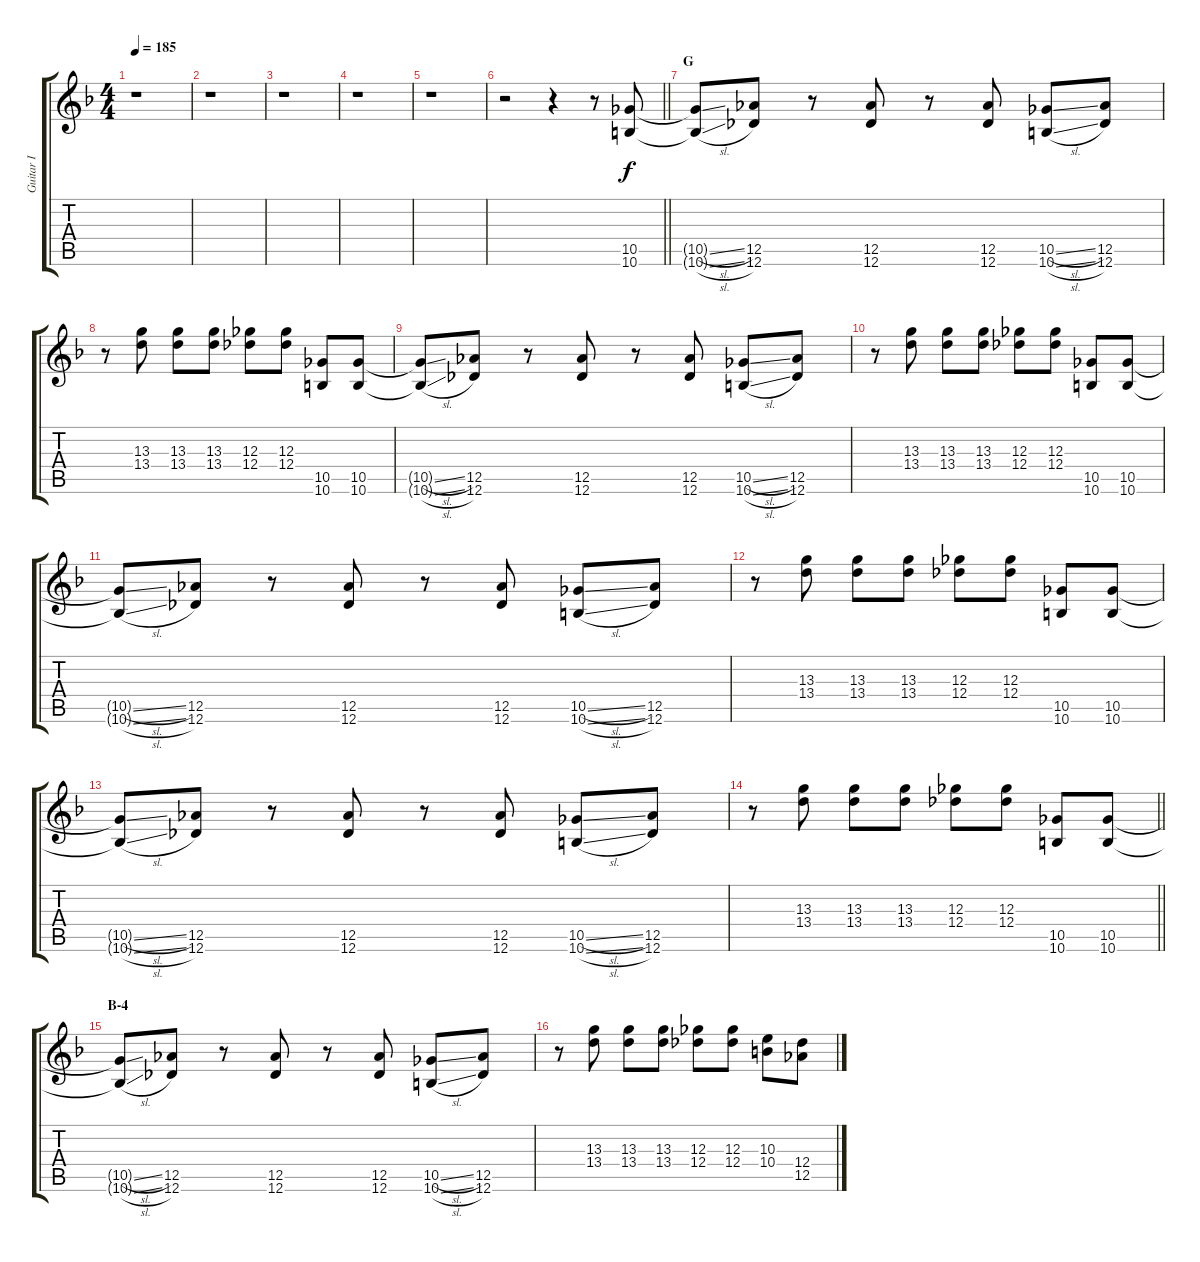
\track ("Guitar I" "Guitar I") {instrument overdrivenguitar}
\staff {score tabs}
\tuning (Eb4 Bb3 Gb3 Db3 Ab2 Db2) {hide}
\ts (4 4)
\tempo 185
\clef g2
\ks f
r.1{dy f} |
r.1 |
r.1 |
r.1 |
r.1 |
\barLineRight lightlight
r.2 r.4 r.8 (10.5 10.6).8 |
\section ("" "G")
(10.5{sl t} 10.6{sl t}).8 (12.5 12.6).8 r.8 (12.5 12.6).8 r.8 (12.5 12.6).8 (10.5{sl} 10.6{sl}).8 (12.5 12.6).8 |
r.8 (13.3 13.4).8 (13.3 13.4).8 (13.3 13.4).8 (12.3 12.4).8 (12.3 12.4).8 (10.5 10.6).8 (10.5 10.6).8 |
(10.5{sl t} 10.6{sl t}).8 (12.5 12.6).8 r.8 (12.5 12.6).8 r.8 (12.5 12.6).8 (10.5{sl} 10.6{sl}).8 (12.5 12.6).8 |
r.8 (13.3 13.4).8 (13.3 13.4).8 (13.3 13.4).8 (12.3 12.4).8 (12.3 12.4).8 (10.5 10.6).8 (10.5 10.6).8 |
(10.5{sl t} 10.6{sl t}).8 (12.5 12.6).8 r.8 (12.5 12.6).8 r.8 (12.5 12.6).8 (10.5{sl} 10.6{sl}).8 (12.5 12.6).8 |
r.8 (13.3 13.4).8 (13.3 13.4).8 (13.3 13.4).8 (12.3 12.4).8 (12.3 12.4).8 (10.5 10.6).8 (10.5 10.6).8 |
(10.5{sl t} 10.6{sl t}).8 (12.5 12.6).8 r.8 (12.5 12.6).8 r.8 (12.5 12.6).8 (10.5{sl} 10.6{sl}).8 (12.5 12.6).8 |
\barLineRight lightlight
r.8 (13.3 13.4).8 (13.3 13.4).8 (13.3 13.4).8 (12.3 12.4).8 (12.3 12.4).8 (10.5 10.6).8 (10.5 10.6).8 |
\section ("" "B-4")
(10.5{sl t} 10.6{sl t}).8 (12.5 12.6).8 r.8 (12.5 12.6).8 r.8 (12.5 12.6).8 (10.5{sl} 10.6{sl}).8 (12.5 12.6).8 |
r.8 (13.3 13.4).8 (13.3 13.4).8 (13.3 13.4).8 (12.3 12.4).8 (12.3 12.4).8 (10.3 10.4).8 (12.4 12.5).8
